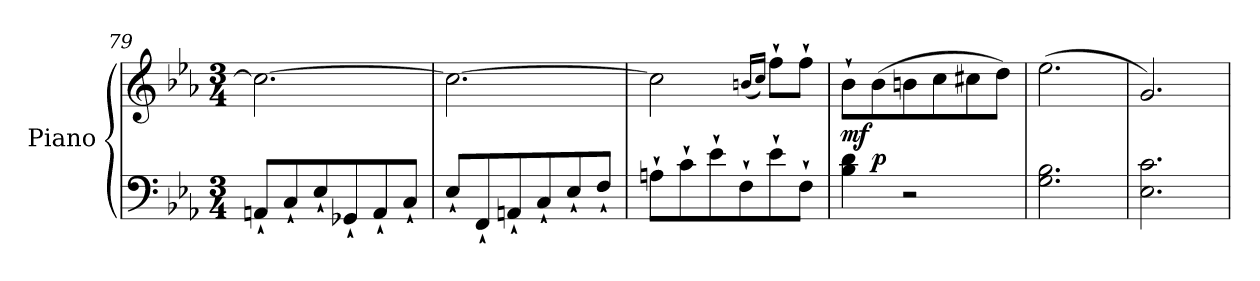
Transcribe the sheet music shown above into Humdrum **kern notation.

**kern	**kern	**dynam
*part1	*part1	*part1
*staff2	*staff1	*staff1/2
*I"Piano	*	*
*I'Pno.	*	*
*clefF4	*clefG2	*
*k[b-e-a-]	*k[b-e-a-]	*
*M3/4	*M3/4	*
=79	=79	=79
8AAn`/L	2.cc\_	.
8C`/	.	.
8E-`/	.	.
8GG-X`/	.	.
8AA`/	.	.
8C`/J	.	.
=80	=80	=80
8E-`/L	2.cc\_	.
8FF`/	.	.
8AAn`/	.	.
8C`/	.	.
8E-`/	.	.
8F`/J	.	.
=81	=81	=81
8An`\L	2cc\]	.
8c`\	.	.
8e-`\	.	.
8F`\	.	.
.	(<16qbn/LL	.
.	16qcc/JJ)	.
8e-`\	8ff`\L	.
8F`\J	8ff`\J	.
!!LO:LB:g=z
=82	=82	=82
!	!	!LO:DY:b
4B-\ 4d\	8b-`\L	mf
!	!	!LO:DY:b
.	(>8b-\	p
2r	8bn\	.
.	8cc\	.
.	8cc#X\	.
.	8dd\J)	.
=83	=83	=83
2.G\ 2.B-\	(>2.ee-\	.
=84	=84	=84
2.E-\ 2.c\	2.g/)	.
=	=	=
*-	*-	*-
